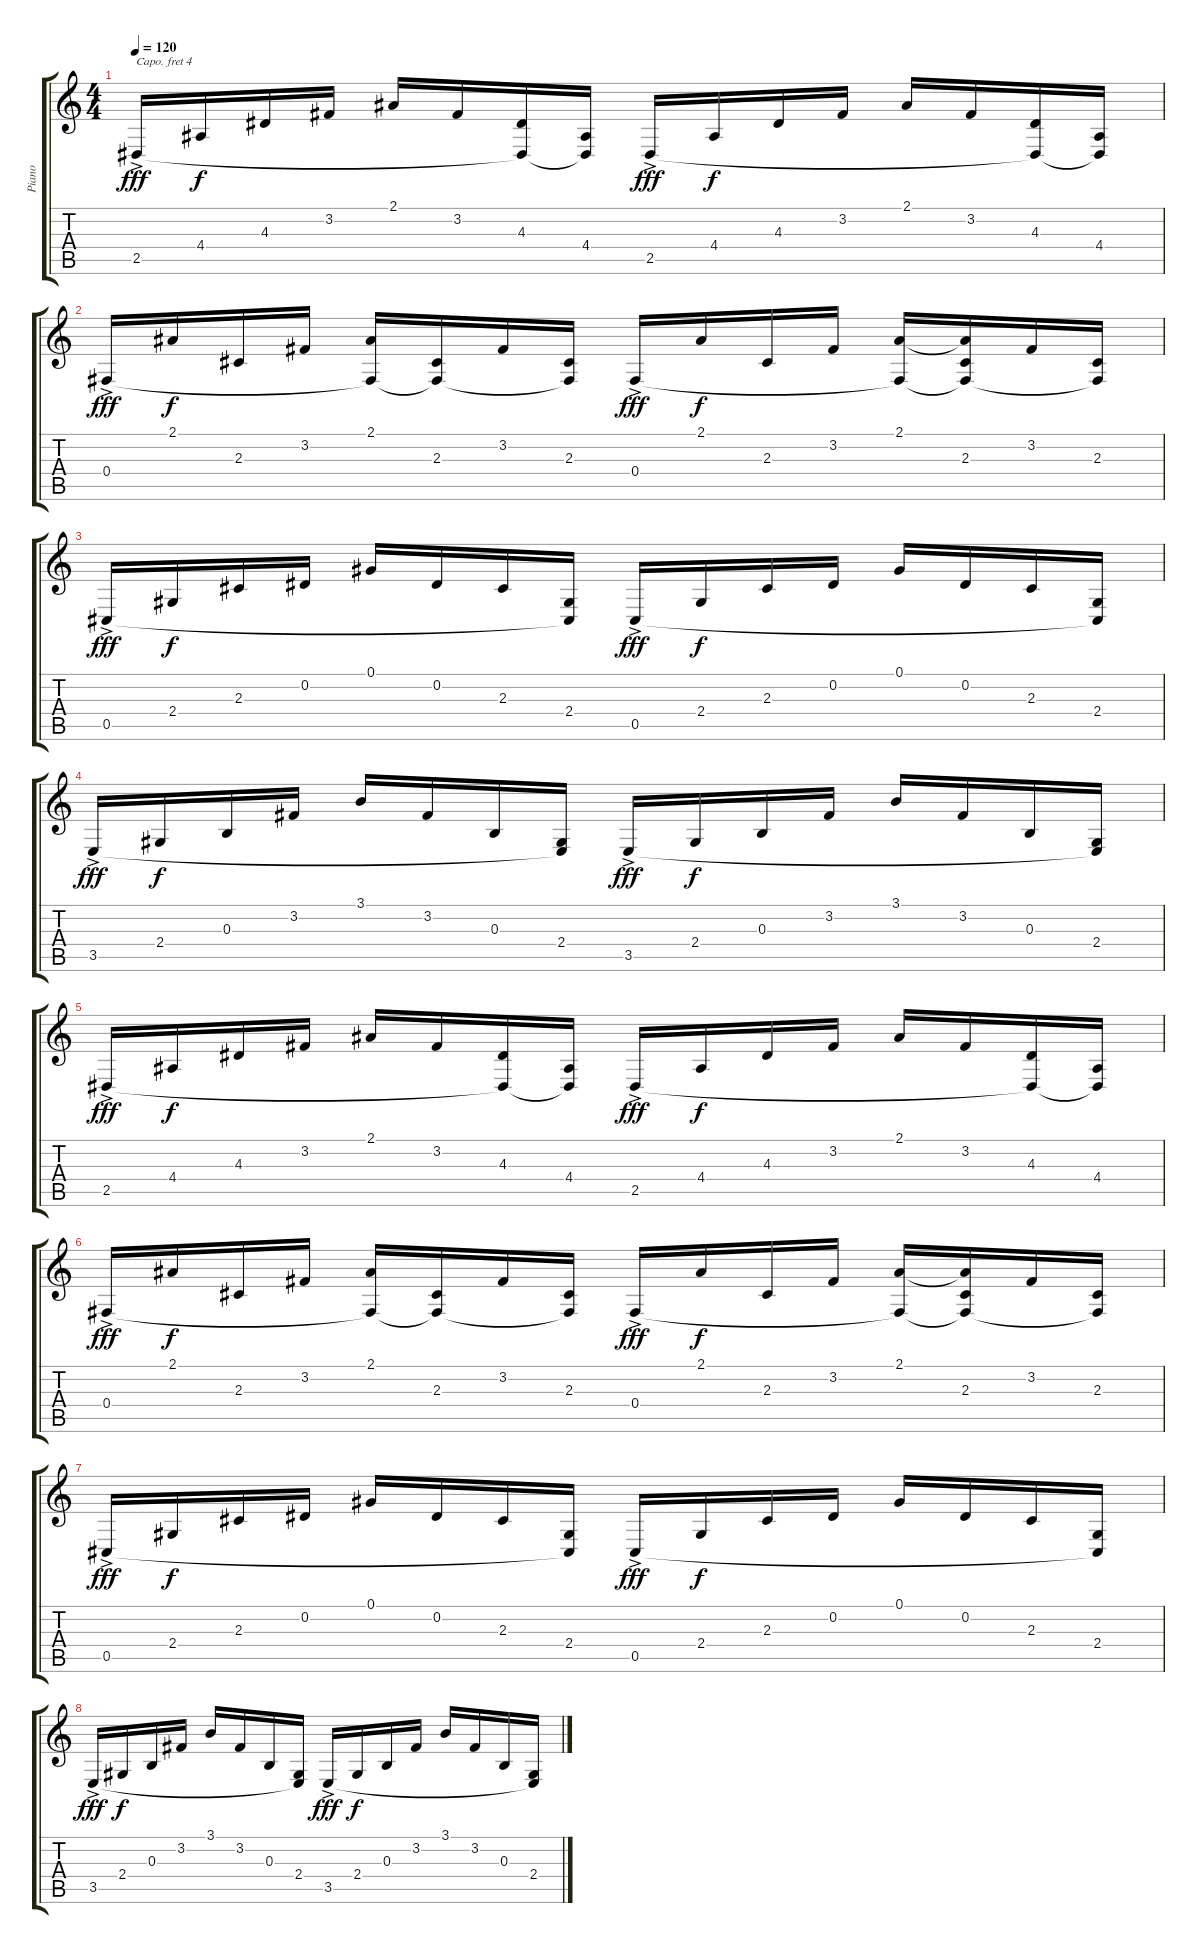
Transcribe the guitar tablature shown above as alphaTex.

\track ("Piano" "Piano") {instrument acousticgrandpiano}
\staff {score tabs}
\capo 4
\tuning (E4 B3 G3 D3 A2 E2) {hide}
\ts (4 4)
\tempo 120
\clef g2
\ks c
2.5{ac}.16{dy fff} 4.4.16{dy f} 4.3.16 3.2.16 2.1.16 3.2.16 (4.3 2.5{t}).16 (4.4 2.5{t}).16 2.5{ac}.16{dy fff} 4.4.16{dy f} 4.3.16 3.2.16 2.1.16 3.2.16 (4.3 2.5{t}).16 (4.4 2.5{t}).16 |
0.4{ac}.16{dy fff} 2.1.16{dy f} 2.3.16 3.2.16 (2.1 0.4{t}).16 (2.3 0.4{t}).16 3.2.16 (2.3 0.4{t}).16 0.4{ac}.16{dy fff} 2.1.16{dy f} 2.3.16 3.2.16 (2.1 0.4{t}).16 (2.1{t} 2.3 0.4{t}).16 3.2.16 (2.3 0.4{t}).16 |
0.5{ac}.16{dy fff} 2.4.16{dy f} 2.3.16 0.2.16 0.1.16 0.2.16 2.3.16 (2.4 0.5{t}).16 0.5{ac}.16{dy fff} 2.4.16{dy f} 2.3.16 0.2.16 0.1.16 0.2.16 2.3.16 (2.4 0.5{t}).16 |
3.5{ac}.16{dy fff} 2.4.16{dy f} 0.3.16 3.2.16 3.1.16 3.2.16 0.3.16 (2.4 3.5{t}).16 3.5{ac}.16{dy fff} 2.4.16{dy f} 0.3.16 3.2.16 3.1.16 3.2.16 0.3.16 (2.4 3.5{t}).16 |
2.5{ac}.16{dy fff} 4.4.16{dy f} 4.3.16 3.2.16 2.1.16 3.2.16 (4.3 2.5{t}).16 (4.4 2.5{t}).16 2.5{ac}.16{dy fff} 4.4.16{dy f} 4.3.16 3.2.16 2.1.16 3.2.16 (4.3 2.5{t}).16 (4.4 2.5{t}).16 |
0.4{ac}.16{dy fff} 2.1.16{dy f} 2.3.16 3.2.16 (2.1 0.4{t}).16 (2.3 0.4{t}).16 3.2.16 (2.3 0.4{t}).16 0.4{ac}.16{dy fff} 2.1.16{dy f} 2.3.16 3.2.16 (2.1 0.4{t}).16 (2.1{t} 2.3 0.4{t}).16 3.2.16 (2.3 0.4{t}).16 |
0.5{ac}.16{dy fff} 2.4.16{dy f} 2.3.16 0.2.16 0.1.16 0.2.16 2.3.16 (2.4 0.5{t}).16 0.5{ac}.16{dy fff} 2.4.16{dy f} 2.3.16 0.2.16 0.1.16 0.2.16 2.3.16 (2.4 0.5{t}).16 |
3.5{ac}.16{dy fff} 2.4.16{dy f} 0.3.16 3.2.16 3.1.16 3.2.16 0.3.16 (2.4 3.5{t}).16 3.5{ac}.16{dy fff} 2.4.16{dy f} 0.3.16 3.2.16 3.1.16 3.2.16 0.3.16 (2.4 3.5{t}).16
